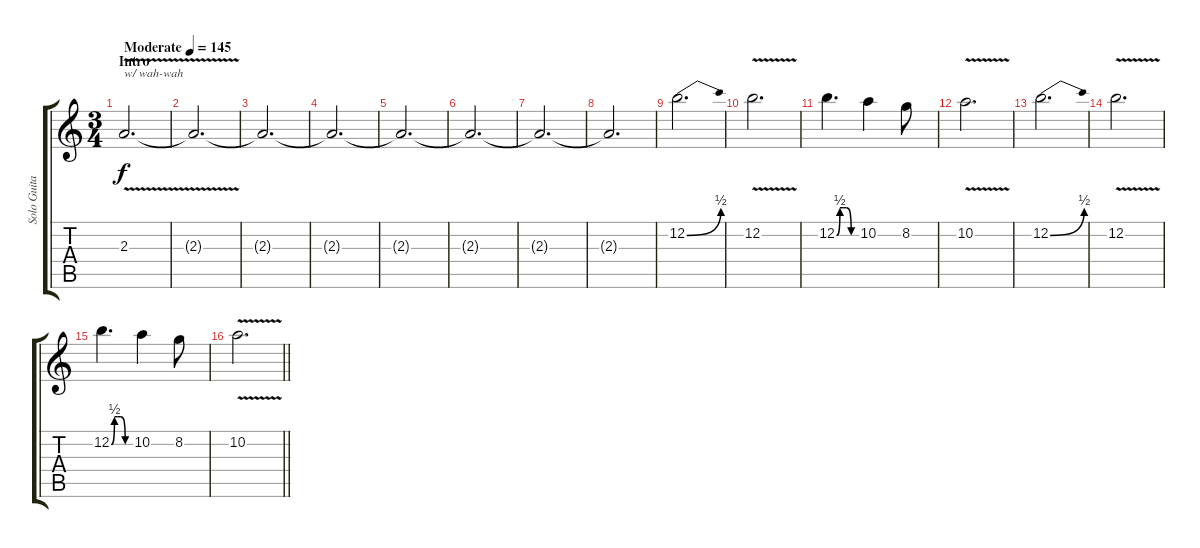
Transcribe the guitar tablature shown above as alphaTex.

\track ("Solo Guitar" "Solo Guita") {instrument overdrivenguitar}
\staff {score tabs}
\tuning (E4 B3 G3 D3 A2 E2) {hide}
\ts (3 4)
\section ("" "Intro")
\tempo (145 "Moderate")
\clef g2
\ks c
2.3{v}.2{d txt "w/ wah-wah" dy f instrument overdrivenguitar} |
2.3{t}.2{d} |
2.3{t}.2{d} |
2.3{t}.2{d} |
2.3{t}.2{d} |
2.3{t}.2{d} |
2.3{t}.2{d} |
2.3{t}.2{d} |
12.2{be (bend 0 0 60 2)}.2{d} |
12.2{v}.2{d} |
12.2{be (custom 0 0 10 2 20 2 30 2 44 0 60 0)}.4{d} 10.2.4 8.2.8 |
10.2{v}.2{d} |
12.2{be (bend 0 0 60 2)}.2{d} |
12.2{v}.2{d} |
12.2{be (custom 0 0 10 2 20 2 30 2 44 0 60 0)}.4{d} 10.2.4 8.2.8 |
\barLineRight lightlight
10.2{v}.2{d}
